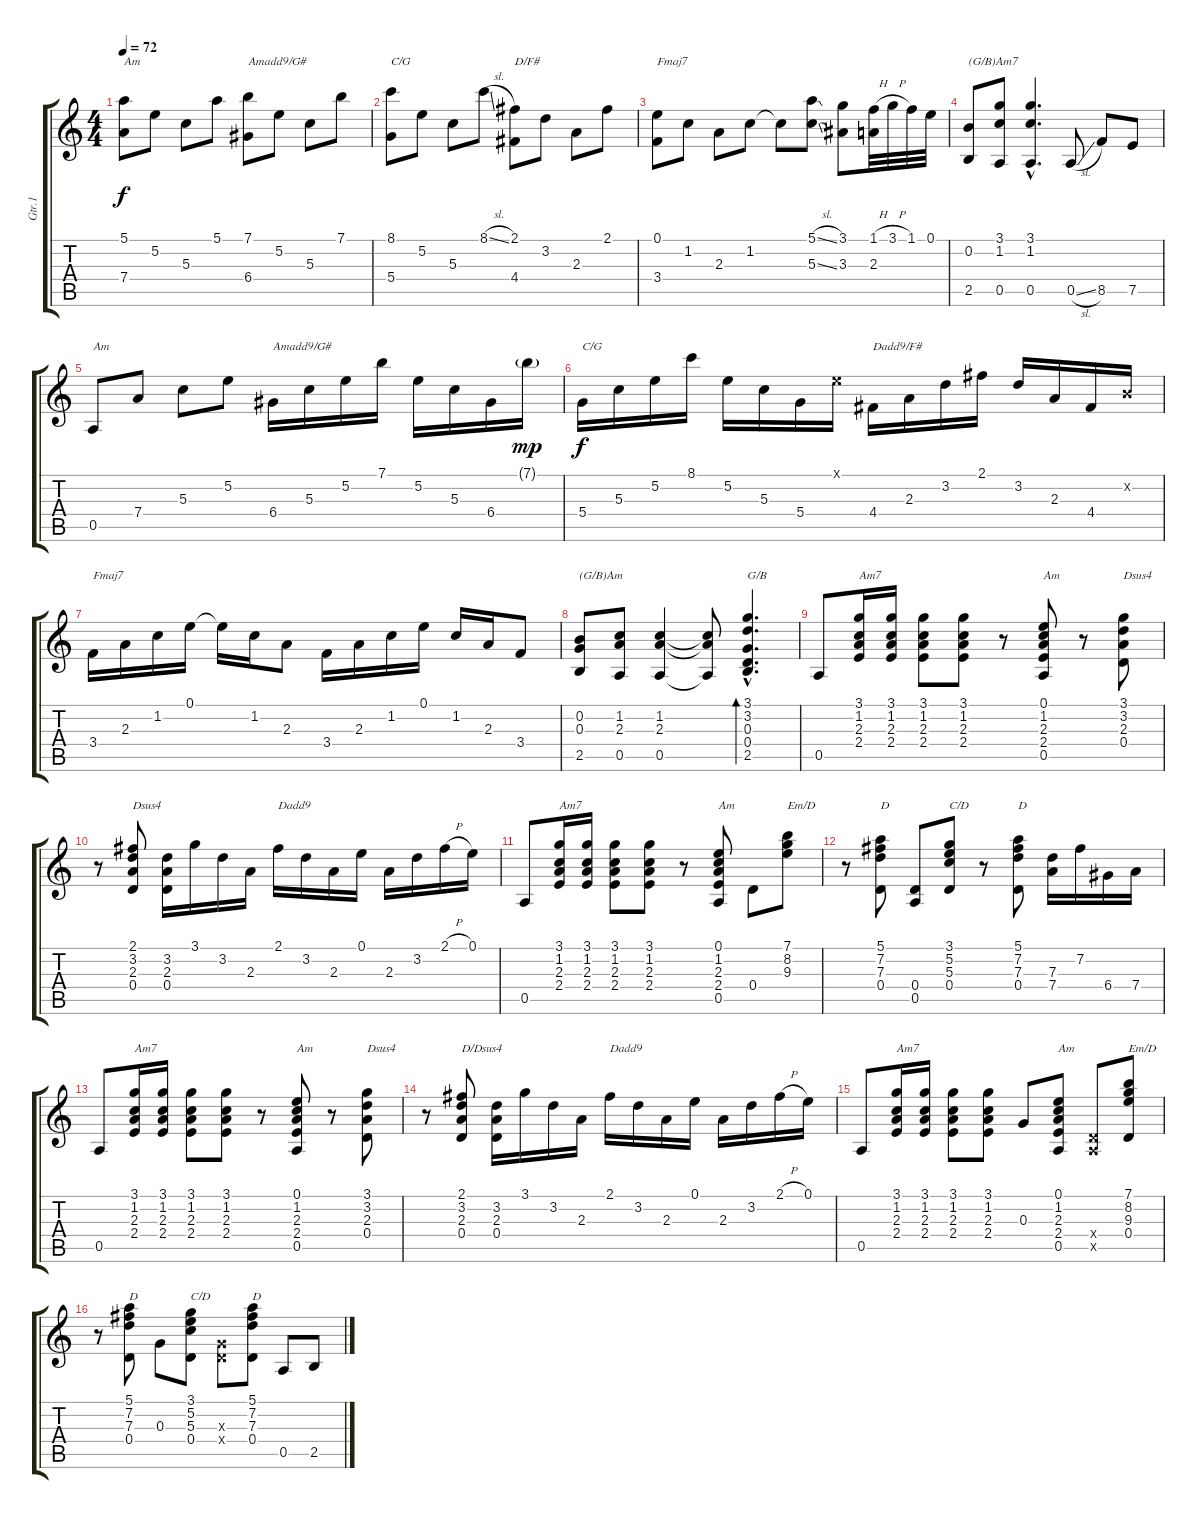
\track ("Gtr.1" "Gtr.1") {instrument electricguitarclean}
\staff {score tabs}
\tuning (E4 B3 G3 D3 A2 E2) {hide}
\ts (4 4)
\tempo 72
\clef g2
\ks c
(5.1 7.4).8{txt "Am" dy f} 5.2.8 5.3.8 5.1.8 (7.1 6.4).8{txt "Amadd9/G#"} 5.2.8 5.3.8 7.1.8 |
(8.1 5.4).8{txt "C/G"} 5.2.8 5.3.8 8.1{sl}.8 (2.1 4.4).8{txt "D/F#"} 3.2.8 2.3.8 2.1.8 |
(0.1 3.4).8{txt "Fmaj7"} 1.2.8 2.3.8 1.2.8 1.2{t}.8 (5.1{sl} 5.3{sl}).8 (3.1 3.3).8 (1.1{h} 2.3).32 3.1{h}.32 1.1.32 0.1.32 |
(0.2 2.5).8{txt "(G/B)Am7"} (3.1 1.2 0.5).8 (3.1{hac} 1.2{hac} 0.5{hac}).4{d} 0.5{sl}.8 8.5.8 7.5.8 |
0.5.8{txt "Am"} 7.4.8 5.3.8 5.2.8 6.4.16{txt "Amadd9/G#"} 5.3.16 5.2.16 7.1.16 5.2.16 5.3.16 6.4.16 7.1{g}.16{dy mp} |
5.4.16{txt "C/G" dy f} 5.3.16 5.2.16 8.1.16 5.2.16 5.3.16 5.4.16 0.1{x}.16 4.4.16{txt "Dadd9/F#"} 2.3.16 3.2.16 2.1.16 3.2.16 2.3.16 4.4.16 0.2{x}.16 |
3.4.16{txt "Fmaj7"} 2.3.16 1.2.16 0.1.16 0.1{t}.16 1.2.16 2.3.8 3.4.16 2.3.16 1.2.16 0.1.16 1.2.16 2.3.16 3.4.8 |
(0.2 0.3 2.5).8{txt "(G/B)Am"} (1.2 2.3 0.5).8 (1.2 2.3 0.5).4 (1.2{t} 2.3{t} 0.5{t}).8 (3.1{hac} 3.2{hac} 0.3{hac} 0.4{hac} 2.5{hac}).4{d bd 60 txt "G/B"} |
0.5.8 (3.1 1.2 2.3 2.4).16{txt "Am7"} (3.1 1.2 2.3 2.4).16 (3.1 1.2 2.3 2.4).8 (3.1 1.2 2.3 2.4).8 r.8 (0.1 1.2 2.3 2.4 0.5).8{txt "Am"} r.8 (3.1 3.2 2.3 0.4).8{txt "Dsus4"} |
r.8 (2.1 3.2 2.3 0.4).8{txt "Dsus4"} (3.2 2.3 0.4).16 3.1.16 3.2.16 2.3.16 2.1.16{txt "Dadd9"} 3.2.16 2.3.16 0.1.16 2.3.16 3.2.16 2.1{h}.16 0.1.16 |
0.5.8 (3.1 1.2 2.3 2.4).16{txt "Am7"} (3.1 1.2 2.3 2.4).16 (3.1 1.2 2.3 2.4).8 (3.1 1.2 2.3 2.4).8 r.8 (0.1 1.2 2.3 2.4 0.5).8{txt "Am"} 0.4.8 (7.1 8.2 9.3).8{txt "Em/D"} |
r.8 (5.1 7.2 7.3 0.4).8{txt "D"} (0.4 0.5).8 (3.1 5.2 5.3 0.4).8{txt "C/D"} r.8 (5.1 7.2 7.3 0.4).8{txt "D"} (7.3 7.4).16 7.2.16 6.4.16 7.4.16 |
0.5.8 (3.1 1.2 2.3 2.4).16{txt "Am7"} (3.1 1.2 2.3 2.4).16 (3.1 1.2 2.3 2.4).8 (3.1 1.2 2.3 2.4).8 r.8 (0.1 1.2 2.3 2.4 0.5).8{txt "Am"} r.8 (3.1 3.2 2.3 0.4).8{txt "Dsus4"} |
r.8 (2.1 3.2 2.3 0.4).8{txt "D/Dsus4"} (3.2 2.3 0.4).16 3.1.16 3.2.16 2.3.16 2.1.16{txt "Dadd9"} 3.2.16 2.3.16 0.1.16 2.3.16 3.2.16 2.1{h}.16 0.1.16 |
0.5.8 (3.1 1.2 2.3 2.4).16{txt "Am7"} (3.1 1.2 2.3 2.4).16 (3.1 1.2 2.3 2.4).8 (3.1 1.2 2.3 2.4).8 0.3.8 (0.1 1.2 2.3 2.4 0.5).8{txt "Am"} (0.4{x} 0.5{x}).8 (7.1 8.2 9.3 0.4).8{txt "Em/D"} |
r.8 (5.1 7.2 7.3 0.4).8{txt "D"} 0.3.8 (3.1 5.2 5.3 0.4).8{txt "C/D"} (0.3{x} 0.4{x}).8 (5.1 7.2 7.3 0.4).8{txt "D"} 0.5.8 2.5.8
